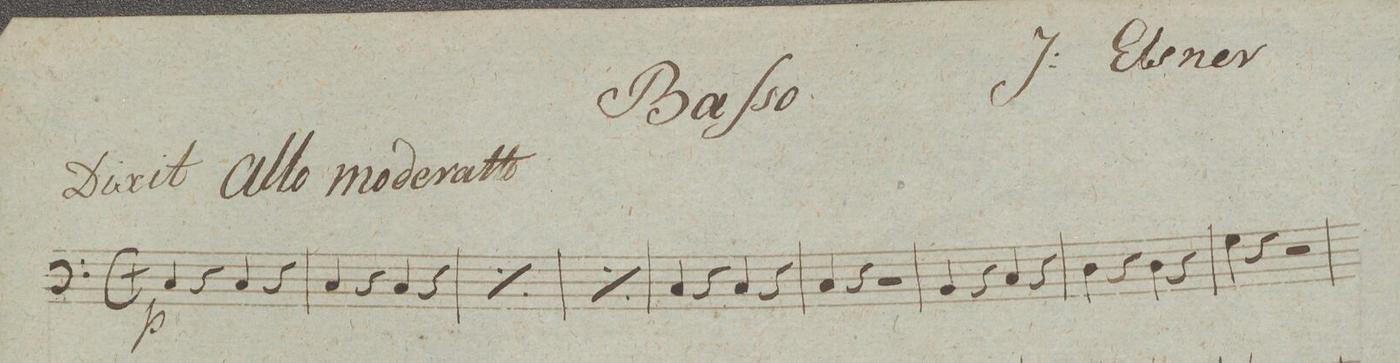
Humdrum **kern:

**kern	**dynam
*I"Baſso	*
*clefF4	*
*k[]	*
*met(c|)	*
*M2/2	*
4C/	p
4r	.
4C/	.
4r	.
=2	=2
4C/	.
4r	.
4C/	.
4r	.
=3	=3
*rep	*
4C/	.
4r	.
4C/	.
4r	.
*Xrep	*
=4	=4
*rep	*
4C/	.
4r	.
4C/	.
4r	.
*Xrep	*
=5	=5
4C/	.
4r	.
4C/	.
4r	.
=6	=6
4C/	.
4r	.
2r	.
=7	=7
4BB/	.
4r	.
4C/	.
4r	.
=8	=8
4D\	.
4r	.
4D\	.
4r	.
=9	=9
4G\	.
4r	.
2r	.
=10	=10
*-	*-
